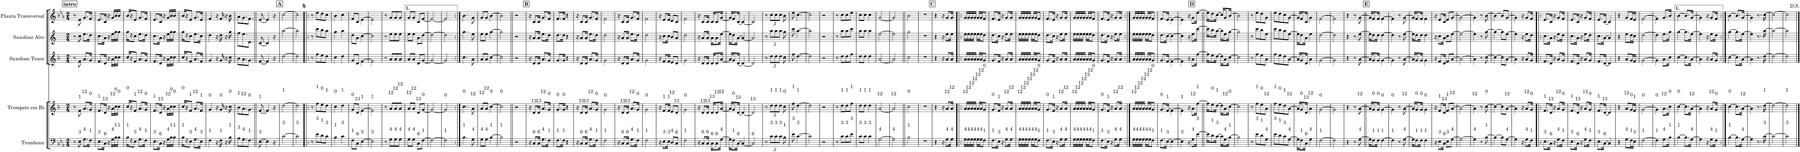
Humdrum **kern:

**kern	**kern	**kern	**kern	**kern
*part5	*part4	*part3	*part2	*part1
*staff5	*staff4	*staff3	*staff2	*staff1
*I"Trombone	*I"Trompete em Bb	*I"Saxofone Tenor	*I"Saxofone Alto	*I"Flauta Transversal
*I'Tbn.	*I'Tpt. em Bb	*I'Sax. Tn.	*	*I'Fl.
*clefF4	*clefG2	*clefG2	*clefG2	*clefG2
*	*Trd1c2	*Trd8c14	*Trd5c9	*
*k[b-e-a-]	*k[b-]	*k[b-]	*k[]	*k[b-e-a-]
*M2/4	*M2/4	*M2/4	*M2/4	*M2/4
!!LO:REH:place=s1:a:B:cj:t=intro
=1	=1	=1	=1	=1
8r	8r	8r	8r	8r
8E-\	8f\	8f\	8cc\	8e-\
8.G\L	8.a/L	8.a/L	8.ee\L	8.g/L
16F\Jk	16g/Jk	16g/Jk	16dd\Jk	16f/Jk
=2	=2	=2	=2	=2
8.E-\L	8.f/L	8.f/L	8.cc\L	8.e-/L
16C\Jk	16d/Jk	16d/Jk	16a\Jk	16c/Jk
16r	16r	16r	16r	16r
16G\LL	16a\LL	16a\LL	16ee\LL	16g/LL
16B-\	16cc\	16cc\	16gg\	16b-/
16B-\JJ	16cc\JJ	16cc\JJ	16gg\JJ	16b-/JJ
=3	=3	=3	=3	=3
16B-\LL	16cc/LL	16cc/LL	16gg\LL	16b-/LL
16r	16r	16r	16r	16r
8E-\J	8f/J	8f/J	8cc\J	8e-/J
8.G\L	8.a/L	8.a/L	8.ee\L	8.g/L
16F\Jk	16g/Jk	16g/Jk	16dd\Jk	16f/Jk
=4	=4	=4	=4	=4
8.E-\L	8.f/L	8.f/L	8.cc\L	8.e-/L
16C\Jk	16d/Jk	16d/Jk	16a\Jk	16c/Jk
16r	16r	16r	16r	16r
16G\LL	16a\LL	16a\LL	16ee\LL	16g/LL
16B-\	16cc\	16cc\	16gg\	16b-/
16B-\JJ	16cc\JJ	16cc\JJ	16gg\JJ	16b-/JJ
=5	=5	=5	=5	=5
16B-\LL	16cc/LL	16cc/LL	16gg\LL	16b-/LL
16r	16r	16r	16r	16r
8E-\J	8f/J	8f/J	8cc\J	8e-/J
8.G\L	8.a/L	8.a/L	8.ee\L	8.g/L
16E-\Jk	16f/Jk	16f/Jk	16cc\Jk	16e-/Jk
=6	=6	=6	=6	=6
4F\	4g/	4g/	4dd\	4f/
16r	16r	16r	16r	16r
16F\	16g/	16g/	16dd\	16f/
16r	16r	16r	16r	16r
16B-\	16cc\	16cc\	16gg\	16b-\
=7	=7	=7	=7	=7
8A-\L	8b-\L	8b-\L	8ff\L	8a-\L
8.G\	8.a\	8.a\	8.ee\	8.g\
8.F\J	8.g\J	8.g\J	8.d\J	8.f\J
=8||	=8||	=8||	=8||	=8||
[8.E-\	[8.f/	[8.f/	[8.c/	[8.e-/
4E-\]	4f/]	4f/]	4c/]	4e-/]
16r	16r	16r	16r	16r
!!LO:REH:place=s1:a:B:cj:t=A
=9	=9	=9	=9	=9
[2c\	[2dd\	[2dd\	[2aa\	[2cc\
=10	=10	=10	=10	=10
2c\]	2dd\]	2dd\]	2aa\]	2cc\]
=11!|:	=11!|:	=11!|:	=11!|:	=11!|:
8r	8r	8r	8r	8r
8e-\L	8ff\L	8ff\L	8ccc\L	8ee-\L
8d\	8ee\	8ee\	8bb\	8dd\
8c\J	8dd\J	8dd\J	8aa\J	8cc\J
=12	=12	=12	=12	=12
4B-\	4cc\	4cc\	4gg\	4b-\
4c\	4dd\	4dd\	4aa\	4cc\
=13	=13	=13	=13	=13
8F\L	8g/L	8g/L	8dd\L	8f/L
8C\J	8d/J	8d/J	8a\J	8c/J
[4E-\	[4f\	[4f\	[4cc\	[4e-\
=14	=14	=14	=14	=14
2E-\]	2f\]	2f\]	2cc\]	2e-\]
=15	=15	=15	=15	=15
8r	8r	8r	8r	8r
8G\L	8a/L	8a/L	8ee\L	8g/L
8G\	8a/	8a/	8ee\	8g/
8G\J	8a/J	8a/J	8ee\J	8g/J
=16	=16	=16	=16	=16
8G\L	8a/L	8a/L	8ee\L	8g/L
8G\J	8a/J	8a/J	8ee\J	8g/J
8C\L	8d/L	8d/L	8a\L	8c/L
[8F\J	[8g/J	[8g/J	[8dd\J	[8f/J
=17	=17	=17	=17	=17
2F\_	2g/_	2g/_	2dd\_	2f/_
=18	=18	=18	=18	=18
2F\]	2g/]	2g/]	2dd\]	2f/]
=19:|!	=19:|!	=19:|!	=19:|!	=19:|!
4.B-\	4.cc\	4.cc\	4.gg\	4.b-\
8G\	8a\	8a\	8ee\	8g\
=20	=20	=20	=20	=20
8G\L	8a/L	8a/L	8ee\L	8g/L
8G\J	8a/J	8a/J	8ee\J	8g/J
[4B-\	[4cc\	[4cc\	[4gg\	[4b-\
=21	=21	=21	=21	=21
2B-\]	2cc\]	2cc\]	2gg\]	2b-\]
=22||	=22||	=22||	=22||	=22||
2r	2r	2r	2r	2r
!!LO:REH:place=s1:a:B:cj:t=B
=23	=23	=23	=23	=23
16r	16r	16r	16r	16r
8C/L	8d/L	8d/L	8a/L	8c/L
16C/Jk	16d/Jk	16d/Jk	16a/Jk	16c/Jk
8.G\L	8.a/L	8.a/L	8.ee\L	8.g/L
16F\Jk	16g/Jk	16g/Jk	16dd\Jk	16f/Jk
=24	=24	=24	=24	=24
8.F\L	8.g/L	8.g/L	8.dd\L	8.f/L
16F\Jk	16g/Jk	16g/Jk	16dd\Jk	16f/Jk
4r	4r	4r	4r	4r
=25	=25	=25	=25	=25
16r	16r	16r	16r	16r
8C/L	8d/L	8d/L	8a/L	8c/L
16C/Jk	16d/Jk	16d/Jk	16a/Jk	16c/Jk
8.G\L	8.a/L	8.a/L	8.ee\L	8.g/L
16F\Jk	16g/Jk	16g/Jk	16dd\Jk	16f/Jk
=26	=26	=26	=26	=26
2F\	2g\	2g\	2dd\	2f\
=27	=27	=27	=27	=27
16r	16r	16r	16r	16r
8C/L	8d/L	8d/L	8a/L	8c/L
16C/Jk	16d/Jk	16d/Jk	16a/Jk	16c/Jk
8.G\L	8.a/L	8.a/L	8.ee\L	8.g/L
16F\Jk	16g/Jk	16g/Jk	16dd\Jk	16f/Jk
=28	=28	=28	=28	=28
2F\	2g\	2g\	2dd\	2f\
=29	=29	=29	=29	=29
16r	16r	16r	16r	16r
8E-\L	8f/L	8f/L	8cc\L	8e-/L
16E-\Jk	16f/Jk	16f/Jk	16cc\Jk	16e-/Jk
8D/L	8e/L	8e/L	8b/L	8d/L
8C/J	8d/J	8d/J	8a/J	8c/J
=30	=30	=30	=30	=30
2F\	2g\	2g\	2dd\	2f\
=31	=31	=31	=31	=31
16r	16r	16r	16r	16r
8C/L	8d/L	8d/L	8a/L	8c/L
16C/Jk	16d/Jk	16d/Jk	16a/Jk	16c/Jk
16C\KL	16d/KL	16d/KL	16a\KL	16c/KL
8C\	8d/	8d/	8a\	8c/
[16G\Jk	[16a/Jk	[16a/Jk	[16ee\Jk	[16g/Jk
=32	=32	=32	=32	=32
16G\KL]	16a/KL]	16a/KL]	16ee\KL]	16g/KL]
8F\	8g/	8g/	8dd\	8f/
[16C\Jk	[16d/Jk	[16d/Jk	[16a\Jk	[16c/Jk
4C/_	4d/_	4d/_	4a/_	4c/_
=33	=33	=33	=33	=33
2C/]	2d/]	2d/]	2a/]	2c/]
=34	=34	=34	=34	=34
8r	8r	8r	8r	8r
*Xbrackettup	*Xbrackettup	*Xbrackettup	*Xbrackettup	*Xbrackettup
12c\L	12dd\L	12dd\L	12aa\L	12cc\L
12c\	12dd\	12dd\	12aa\	12cc\
12c\J	12dd\J	12dd\J	12aa\J	12cc\J
8B-\	8cc\	8cc\	8gg\	8b-\
=35	=35	=35	=35	=35
8e-\	8ff\	8ff\	8ccc\	8ee-\
[4.c\	[4.dd\	[4.dd\	[4.aa\	[4.cc\
=36	=36	=36	=36	=36
2c\]	2dd\]	2dd\]	2aa\]	2cc\]
=37	=37	=37	=37	=37
2r	2r	2r	2r	2r
=38	=38	=38	=38	=38
8r	8r	8r	8r	8r
8c\L	8dd\L	8dd\L	8aa\L	8cc\L
8c\	8dd\	8dd\	8aa\	8cc\
8e-\J	8ff\J	8ff\J	8ccc\J	8ee-\J
=39	=39	=39	=39	=39
8c\L	8dd\L	8dd\L	8aa\L	8cc\L
8c\J	8dd\J	8dd\J	8aa\J	8cc\J
4c\	4dd\	4dd\	4aa\	4cc\
=40	=40	=40	=40	=40
[2G\	[2a/	[2a/	[2ee\	[2g/
=41	=41	=41	=41	=41
2G\]	2a/]	2a/]	2ee\]	2g/]
=42||	=42||	=42||	=42||	=42||
2B-\	2cc\	2cc\	2gg\	2b-\
=43	=43	=43	=43	=43
2r	2r	2r	2r	2r
!!LO:REH:place=s1:a:B:cj:t=C
=44	=44	=44	=44	=44
4r	4r	4r	4r	4r
16r	16r	16r	16r	16r
8G\L	8a/L	8a/L	8ee\L	8g/L
16G\Jk	16a/Jk	16a/Jk	16ee\Jk	16g/Jk
=45!|:	=45!|:	=45!|:	=45!|:	=45!|:
16G\LL	16a/LL	16a/LL	16ee\LL	16g/LL
16G\	16a/	16a/	16ee\	16g/
16G\	16a/	16a/	16ee\	16g/
16G\JJ	16a/JJ	16a/JJ	16ee\JJ	16g/JJ
16G\LL	16a/LL	16a/LL	16ee\LL	16g/LL
16G\J	16a/J	16a/J	16ee\J	16g/J
8F\J	8g/J	8g/J	8dd\J	8f/J
=46	=46	=46	=46	=46
8.F\L	8.g/L	8.g/L	8.dd\L	8.f/L
16E-\Jk	16f/Jk	16f/Jk	16cc\Jk	16e-/Jk
16r	16r	16r	16r	16r
8G\L	8a/L	8a/L	8ee\L	8g/L
16G\Jk	16a/Jk	16a/Jk	16ee\Jk	16g/Jk
=47	=47	=47	=47	=47
16G\LL	16a/LL	16a/LL	16ee\LL	16g/LL
16G\	16a/	16a/	16ee\	16g/
16G\	16a/	16a/	16ee\	16g/
16G\JJ	16a/JJ	16a/JJ	16ee\JJ	16g/JJ
16G\LL	16a/LL	16a/LL	16ee\LL	16g/LL
16G\J	16a/J	16a/J	16ee\J	16g/J
8F\J	8g/J	8g/J	8dd\J	8f/J
=48	=48	=48	=48	=48
8.F\L	8.g/L	8.g/L	8.dd\L	8.f/L
16E-\Jk	16f/Jk	16f/Jk	16cc\Jk	16e-/Jk
16r	16r	16r	16r	16r
8G\L	8a/L	8a/L	8ee\L	8g/L
16G\Jk	16a/Jk	16a/Jk	16ee\Jk	16g/Jk
=49	=49	=49	=49	=49
16G\LL	16a/LL	16a/LL	16ee\LL	16g/LL
16G\	16a/	16a/	16ee\	16g/
16G\	16a/	16a/	16ee\	16g/
16G\JJ	16a/JJ	16a/JJ	16ee\JJ	16g/JJ
16G\LL	16a/LL	16a/LL	16ee\LL	16g/LL
16G\J	16a/J	16a/J	16ee\J	16g/J
8F\J	8g/J	8g/J	8dd\J	8f/J
=50	=50	=50	=50	=50
8.F\L	8.g/L	8.g/L	8.dd\L	8.f/L
16E-\Jk	16f/Jk	16f/Jk	16cc\Jk	16e-/Jk
16r	16r	16r	16r	16r
8G\L	8a/L	8a/L	8ee\L	8g/L
16G\Jk	16a/Jk	16a/Jk	16ee\Jk	16g/Jk
=51:|!	=51:|!	=51:|!	=51:|!	=51:|!
16G\LL	16a/LL	16a/LL	16ee\LL	16g/LL
16G\	16a/	16a/	16ee\	16g/
16G\	16a/	16a/	16ee\	16g/
16G\JJ	16a/JJ	16a/JJ	16ee\JJ	16g/JJ
16G\LL	16a/LL	16a/LL	16ee\LL	16g/LL
16G\J	16a/J	16a/J	16ee\J	16g/J
8F\J	8g/J	8g/J	8dd\J	8f/J
=52	=52	=52	=52	=52
8.F\L	8.g/L	8.g/L	8.dd\L	8.f/L
[16E-\Jk	[16f/Jk	[16f/Jk	[16cc\Jk	[16e-/Jk
4E-\_	4f\_	4f\_	4cc\_	4e-\_
!!LO:REH:place=s1:a:B:cj:t=D:qo=1.25
=53	=53	=53	=53	=53
4E-\]	4f\]	4f\]	4cc\]	4e-\]
16r	16r	16r	16r	16r
8G\L	8a\L	8a\L	8ee\L	8g\L
[16e-\Jk	[16ff\Jk	[16ff\Jk	[16ccc\Jk	[16ee-\Jk
=54||	=54||	=54||	=54||	=54||
16e-\KL]	16ff\KL]	16ff\KL]	16ccc\KL]	16ee-\KL]
8d\	8ee\	8ee\	8bb\	8dd\
[16c\Jk	[16dd\Jk	[16dd\Jk	[16aa\Jk	[16cc\Jk
16c\KL]	16dd\KL]	16dd\KL]	16aa\KL]	16cc/KL]
8G\	8a\	8a\	8ee\	8g/
[16B-\Jk	[16cc\Jk	[16cc\Jk	[16gg\Jk	[16b-/Jk
=55	=55	=55	=55	=55
2B-\]	2cc\]	2cc\]	2gg\]	2b-\]
=56	=56	=56	=56	=56
8r	8r	8r	8r	8r
8e-\L	8ff\L	8ff\L	8ccc\L	8ee-\L
8d\	8ee\	8ee\	8bb\	8dd\
8G\J	8a\J	8a\J	8ee\J	8g\J
=57	=57	=57	=57	=57
8e-\L	8ff\L	8ff\L	8ccc\L	8ee-\L
8d\	8ee\	8ee\	8bb\	8dd\
8c\	8dd\	8dd\	8aa\	8cc\
[8G\J	[8a\J	[8a\J	[8ee\J	[8g\J
=58	=58	=58	=58	=58
16G\KL]	16a/KL]	16a/KL]	16ee\KL]	16g/KL]
8F\	8g/	8g/	8dd\	8f/
16C\Jk	16d/Jk	16d/Jk	16a\Jk	16c/Jk
4G\	4a\	4a\	4ee\	4g\
=59	=59	=59	=59	=59
[2F\	[2g\	[2g\	[2dd\	[2f\
=60	=60	=60	=60	=60
2F\]	2g\]	2g\]	2dd\]	2f\]
=61	=61	=61	=61	=61
4r	4r	4r	4r	4r
8r	8r	8r	8r	8r
[8G\	[8a\	[8a\	[8ee\	[8g\
!!LO:REH:place=s1:a:B:cj:t=E
=62||	=62||	=62||	=62||	=62||
16G\KL]	16a/KL]	16a/KL]	16ee\KL]	16g/KL]
8F\	8g/	8g/	8dd\	8f/
16F\Jk	16g/Jk	16g/Jk	16dd\Jk	16f/Jk
[4F\	[4g\	[4g\	[4dd\	[4f\
=63	=63	=63	=63	=63
4F\]	4g\]	4g\]	4dd\]	4f\]
8r	8r	8r	8r	8r
[8G\	[8a\	[8a\	[8ee\	[8g\
=64	=64	=64	=64	=64
16G\KL]	16a/KL]	16a/KL]	16ee\KL]	16g/KL]
8F\	8g/	8g/	8dd\	8f/
16F\Jk	16g/Jk	16g/Jk	16dd\Jk	16f/Jk
4F\	4g\	4g\	4dd\	4f\
=65	=65	=65	=65	=65
16r	16r	16r	16r	16r
8E-\L	8f/L	8f/L	8cc\L	8e-/L
16C\Jk	16d/Jk	16d/Jk	16a\Jk	16c/Jk
8E-\L	8f/L	8f/L	8cc\L	8e-/L
[8G\J	[8a/J	[8a/J	[8ee\J	[8g/J
=66	=66	=66	=66	=66
2G\_	2a\_	2a\_	2ee\_	2g\_
=67	=67	=67	=67	=67
4G\]	4a\]	4a\]	4ee\]	4g\]
8r	8r	8r	8r	8r
[8B-\	[8cc\	[8cc\	[8gg\	[8b-\
=68	=68	=68	=68	=68
4B-\_	4cc\_	4cc\_	4gg\_	4b-\_
8B-\L]	8cc\L]	8cc\L]	8gg\L]	8b-/L]
[8G\J	[8a\J	[8a\J	[8ee\J	[8g/J
=69	=69	=69	=69	=69
4G\]	4a\]	4a\]	4ee\]	4g\]
16r	16r	16r	16r	16r
8G\L	8a/L	8a/L	8ee\L	8g/L
16F\Jk	16g/Jk	16g/Jk	16dd\Jk	16f/Jk
=70!|:	=70!|:	=70!|:	=70!|:	=70!|:
8.E-\L	8.f/L	8.f/L	8.cc\L	8.e-/L
16C\Jk	16d/Jk	16d/Jk	16a\Jk	16c/Jk
16r	16r	16r	16r	16r
8G\L	8a/L	8a/L	8ee\L	8g/L
16F\Jk	16g/Jk	16g/Jk	16dd\Jk	16f/Jk
=71	=71	=71	=71	=71
8.E-\L	8.f/L	8.f/L	8.cc\L	8.e-/L
16C\Jk	16d/Jk	16d/Jk	16a\Jk	16c/Jk
16r	16r	16r	16r	16r
8G\L	8a/L	8a/L	8ee\L	8g/L
16F\Jk	16g/Jk	16g/Jk	16dd\Jk	16f/Jk
=72	=72	=72	=72	=72
8.E-\L	8.f/L	8.f/L	8.cc\L	8.e-/L
[16C\Jk	[16d/Jk	[16d/Jk	[16a\Jk	[16c/Jk
4C/]	4d/]	4d/]	4a/]	4c/]
=73	=73	=73	=73	=73
4r	4r	4r	4r	4r
8G\L	8a/L	8a/L	8ee\L	8g/L
16F\L	16g/L	16g/L	16dd\L	16f/L
16E-\JJ	16f/JJ	16f/JJ	16cc\JJ	16e-/JJ
=74	=74	=74	=74	=74
[2F\	[2g\	[2g\	[2dd\	[2f\
=75	=75	=75	=75	=75
4F\]	4g\]	4g\]	4dd\]	4f\]
8.G\L	8.a\L	8.a\L	8.ee\L	8.g/L
16B-\Jk	16cc\Jk	16cc\Jk	16gg\Jk	16b-/Jk
=76	=76	=76	=76	=76
[4B-\	[4cc\	[4cc\	[4gg\	[4b-\
8.B-\L]	8.cc\L]	8.cc\L]	8.gg\L]	8.b-/L]
[16G\Jk	[16a\Jk	[16a\Jk	[16ee\Jk	[16g/Jk
=77	=77	=77	=77	=77
4G\]	4a\]	4a\]	4ee\]	4g\]
16r	16r	16r	16r	16r
8G\L	8a/L	8a/L	8ee\L	8g/L
16F\Jk	16g/Jk	16g/Jk	16dd\Jk	16f/Jk
=78:|!	=78:|!	=78:|!	=78:|!	=78:|!
[4B-\	[4cc\	[4cc\	[4gg\	[4b-\
8.B-\L]	8.cc\L]	8.cc\L]	8.gg\L]	8.b-/L]
[16G\Jk	[16a\Jk	[16a\Jk	[16ee\Jk	[16g/Jk
=79	=79	=79	=79	=79
4G\]	4a\]	4a\]	4ee\]	4g\]
8.r	8.r	8.r	8.r	8.r
[16c\	[16dd\	[16dd\	[16aa\	[16cc\
=80	=80	=80	=80	=80
2c\_	2dd\_	2dd\_	2aa\_	2cc\_
=81	=81	=81	=81	=81
2c\]	2dd\]	2dd\]	2aa\]	2cc\]
==	==	==	==	==
*-	*-	*-	*-	*-
